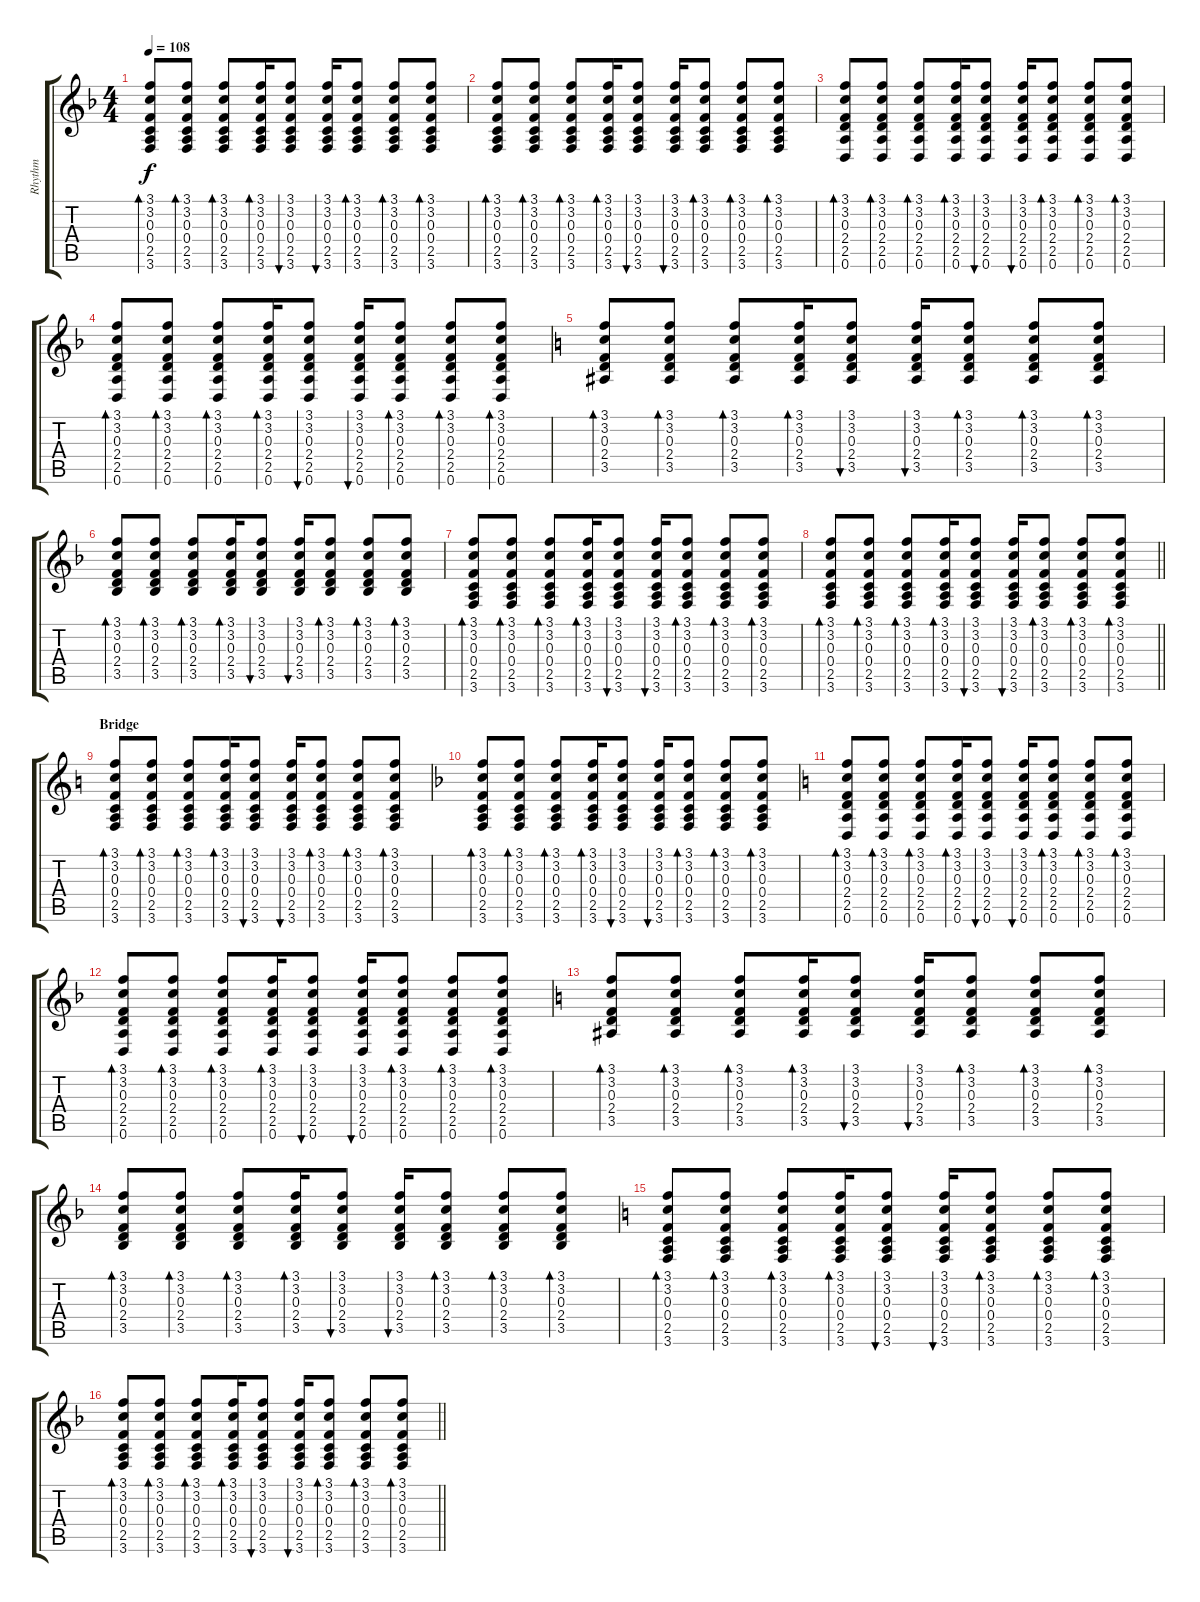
\track ("Rhythm" "Rhythm") {instrument acousticguitarsteel}
\staff {score tabs}
\tuning (D4 A3 F3 C3 G2 D2) {hide}
\ts (4 4)
\tempo 108
\clef g2
\ks f
(3.1 3.2 0.3 0.4 2.5 3.6).8{bd 60 dy f} (3.1 3.2 0.3 0.4 2.5 3.6).8{bd 60} (3.1 3.2 0.3 0.4 2.5 3.6).8{bd 60} (3.1 3.2 0.3 0.4 2.5 3.6).16{bd 60} (3.1 3.2 0.3 0.4 2.5 3.6).8{bu 60} (3.1 3.2 0.3 0.4 2.5 3.6).16{bu 60} (3.1 3.2 0.3 0.4 2.5 3.6).8{bd 60} (3.1 3.2 0.3 0.4 2.5 3.6).8{bd 60} (3.1 3.2 0.3 0.4 2.5 3.6).8{bd 60} |
(3.1 3.2 0.3 0.4 2.5 3.6).8{bd 60} (3.1 3.2 0.3 0.4 2.5 3.6).8{bd 60} (3.1 3.2 0.3 0.4 2.5 3.6).8{bd 60} (3.1 3.2 0.3 0.4 2.5 3.6).16{bd 60} (3.1 3.2 0.3 0.4 2.5 3.6).8{bu 60} (3.1 3.2 0.3 0.4 2.5 3.6).16{bu 60} (3.1 3.2 0.3 0.4 2.5 3.6).8{bd 60} (3.1 3.2 0.3 0.4 2.5 3.6).8{bd 60} (3.1 3.2 0.3 0.4 2.5 3.6).8{bd 60} |
(3.1 3.2 0.3 2.4 2.5 0.6).8{bd 60} (3.1 3.2 0.3 2.4 2.5 0.6).8{bd 60} (3.1 3.2 0.3 2.4 2.5 0.6).8{bd 60} (3.1 3.2 0.3 2.4 2.5 0.6).16{bd 60} (3.1 3.2 0.3 2.4 2.5 0.6).8{bu 60} (3.1 3.2 0.3 2.4 2.5 0.6).16{bu 60} (3.1 3.2 0.3 2.4 2.5 0.6).8{bd 60} (3.1 3.2 0.3 2.4 2.5 0.6).8{bd 60} (3.1 3.2 0.3 2.4 2.5 0.6).8{bd 60} |
(3.1 3.2 0.3 2.4 2.5 0.6).8{bd 60} (3.1 3.2 0.3 2.4 2.5 0.6).8{bd 60} (3.1 3.2 0.3 2.4 2.5 0.6).8{bd 60} (3.1 3.2 0.3 2.4 2.5 0.6).16{bd 60} (3.1 3.2 0.3 2.4 2.5 0.6).8{bu 60} (3.1 3.2 0.3 2.4 2.5 0.6).16{bu 60} (3.1 3.2 0.3 2.4 2.5 0.6).8{bd 60} (3.1 3.2 0.3 2.4 2.5 0.6).8{bd 60} (3.1 3.2 0.3 2.4 2.5 0.6).8{bd 60} |
\ks c
(3.1 3.2 0.3 2.4 3.5).8{bd 60} (3.1 3.2 0.3 2.4 3.5).8{bd 60} (3.1 3.2 0.3 2.4 3.5).8{bd 60} (3.1 3.2 0.3 2.4 3.5).16{bd 60} (3.1 3.2 0.3 2.4 3.5).8{bu 60} (3.1 3.2 0.3 2.4 3.5).16{bu 60} (3.1 3.2 0.3 2.4 3.5).8{bd 60} (3.1 3.2 0.3 2.4 3.5).8{bd 60} (3.1 3.2 0.3 2.4 3.5).8{bd 60} |
\ks f
(3.1 3.2 0.3 2.4 3.5).8{bd 60} (3.1 3.2 0.3 2.4 3.5).8{bd 60} (3.1 3.2 0.3 2.4 3.5).8{bd 60} (3.1 3.2 0.3 2.4 3.5).16{bd 60} (3.1 3.2 0.3 2.4 3.5).8{bu 60} (3.1 3.2 0.3 2.4 3.5).16{bu 60} (3.1 3.2 0.3 2.4 3.5).8{bd 60} (3.1 3.2 0.3 2.4 3.5).8{bd 60} (3.1 3.2 0.3 2.4 3.5).8{bd 60} |
(3.1 3.2 0.3 0.4 2.5 3.6).8{bd 60} (3.1 3.2 0.3 0.4 2.5 3.6).8{bd 60} (3.1 3.2 0.3 0.4 2.5 3.6).8{bd 60} (3.1 3.2 0.3 0.4 2.5 3.6).16{bd 60} (3.1 3.2 0.3 0.4 2.5 3.6).8{bu 60} (3.1 3.2 0.3 0.4 2.5 3.6).16{bu 60} (3.1 3.2 0.3 0.4 2.5 3.6).8{bd 60} (3.1 3.2 0.3 0.4 2.5 3.6).8{bd 60} (3.1 3.2 0.3 0.4 2.5 3.6).8{bd 60} |
\barLineRight lightlight
(3.1 3.2 0.3 0.4 2.5 3.6).8{bd 60} (3.1 3.2 0.3 0.4 2.5 3.6).8{bd 60} (3.1 3.2 0.3 0.4 2.5 3.6).8{bd 60} (3.1 3.2 0.3 0.4 2.5 3.6).16{bd 60} (3.1 3.2 0.3 0.4 2.5 3.6).8{bu 60} (3.1 3.2 0.3 0.4 2.5 3.6).16{bu 60} (3.1 3.2 0.3 0.4 2.5 3.6).8{bd 60} (3.1 3.2 0.3 0.4 2.5 3.6).8{bd 60} (3.1 3.2 0.3 0.4 2.5 3.6).8{bd 60} |
\section ("" "Bridge")
\ks c
(3.1 3.2 0.3 0.4 2.5 3.6).8{bd 60} (3.1 3.2 0.3 0.4 2.5 3.6).8{bd 60} (3.1 3.2 0.3 0.4 2.5 3.6).8{bd 60} (3.1 3.2 0.3 0.4 2.5 3.6).16{bd 60} (3.1 3.2 0.3 0.4 2.5 3.6).8{bu 60} (3.1 3.2 0.3 0.4 2.5 3.6).16{bu 60} (3.1 3.2 0.3 0.4 2.5 3.6).8{bd 60} (3.1 3.2 0.3 0.4 2.5 3.6).8{bd 60} (3.1 3.2 0.3 0.4 2.5 3.6).8{bd 60} |
\ks f
(3.1 3.2 0.3 0.4 2.5 3.6).8{bd 60} (3.1 3.2 0.3 0.4 2.5 3.6).8{bd 60} (3.1 3.2 0.3 0.4 2.5 3.6).8{bd 60} (3.1 3.2 0.3 0.4 2.5 3.6).16{bd 60} (3.1 3.2 0.3 0.4 2.5 3.6).8{bu 60} (3.1 3.2 0.3 0.4 2.5 3.6).16{bu 60} (3.1 3.2 0.3 0.4 2.5 3.6).8{bd 60} (3.1 3.2 0.3 0.4 2.5 3.6).8{bd 60} (3.1 3.2 0.3 0.4 2.5 3.6).8{bd 60} |
\ks c
(3.1 3.2 0.3 2.4 2.5 0.6).8{bd 60} (3.1 3.2 0.3 2.4 2.5 0.6).8{bd 60} (3.1 3.2 0.3 2.4 2.5 0.6).8{bd 60} (3.1 3.2 0.3 2.4 2.5 0.6).16{bd 60} (3.1 3.2 0.3 2.4 2.5 0.6).8{bu 60} (3.1 3.2 0.3 2.4 2.5 0.6).16{bu 60} (3.1 3.2 0.3 2.4 2.5 0.6).8{bd 60} (3.1 3.2 0.3 2.4 2.5 0.6).8{bd 60} (3.1 3.2 0.3 2.4 2.5 0.6).8{bd 60} |
\ks f
(3.1 3.2 0.3 2.4 2.5 0.6).8{bd 60} (3.1 3.2 0.3 2.4 2.5 0.6).8{bd 60} (3.1 3.2 0.3 2.4 2.5 0.6).8{bd 60} (3.1 3.2 0.3 2.4 2.5 0.6).16{bd 60} (3.1 3.2 0.3 2.4 2.5 0.6).8{bu 60} (3.1 3.2 0.3 2.4 2.5 0.6).16{bu 60} (3.1 3.2 0.3 2.4 2.5 0.6).8{bd 60} (3.1 3.2 0.3 2.4 2.5 0.6).8{bd 60} (3.1 3.2 0.3 2.4 2.5 0.6).8{bd 60} |
\ks c
(3.1 3.2 0.3 2.4 3.5).8{bd 60} (3.1 3.2 0.3 2.4 3.5).8{bd 60} (3.1 3.2 0.3 2.4 3.5).8{bd 60} (3.1 3.2 0.3 2.4 3.5).16{bd 60} (3.1 3.2 0.3 2.4 3.5).8{bu 60} (3.1 3.2 0.3 2.4 3.5).16{bu 60} (3.1 3.2 0.3 2.4 3.5).8{bd 60} (3.1 3.2 0.3 2.4 3.5).8{bd 60} (3.1 3.2 0.3 2.4 3.5).8{bd 60} |
\ks f
(3.1 3.2 0.3 2.4 3.5).8{bd 60} (3.1 3.2 0.3 2.4 3.5).8{bd 60} (3.1 3.2 0.3 2.4 3.5).8{bd 60} (3.1 3.2 0.3 2.4 3.5).16{bd 60} (3.1 3.2 0.3 2.4 3.5).8{bu 60} (3.1 3.2 0.3 2.4 3.5).16{bu 60} (3.1 3.2 0.3 2.4 3.5).8{bd 60} (3.1 3.2 0.3 2.4 3.5).8{bd 60} (3.1 3.2 0.3 2.4 3.5).8{bd 60} |
\ks c
(3.1 3.2 0.3 0.4 2.5 3.6).8{bd 60} (3.1 3.2 0.3 0.4 2.5 3.6).8{bd 60} (3.1 3.2 0.3 0.4 2.5 3.6).8{bd 60} (3.1 3.2 0.3 0.4 2.5 3.6).16{bd 60} (3.1 3.2 0.3 0.4 2.5 3.6).8{bu 60} (3.1 3.2 0.3 0.4 2.5 3.6).16{bu 60} (3.1 3.2 0.3 0.4 2.5 3.6).8{bd 60} (3.1 3.2 0.3 0.4 2.5 3.6).8{bd 60} (3.1 3.2 0.3 0.4 2.5 3.6).8{bd 60} |
\barLineRight lightlight
\ks f
(3.1 3.2 0.3 0.4 2.5 3.6).8{bd 60} (3.1 3.2 0.3 0.4 2.5 3.6).8{bd 60} (3.1 3.2 0.3 0.4 2.5 3.6).8{bd 60} (3.1 3.2 0.3 0.4 2.5 3.6).16{bd 60} (3.1 3.2 0.3 0.4 2.5 3.6).8{bu 60} (3.1 3.2 0.3 0.4 2.5 3.6).16{bu 60} (3.1 3.2 0.3 0.4 2.5 3.6).8{bd 60} (3.1 3.2 0.3 0.4 2.5 3.6).8{bd 60} (3.1 3.2 0.3 0.4 2.5 3.6).8{bd 60}
